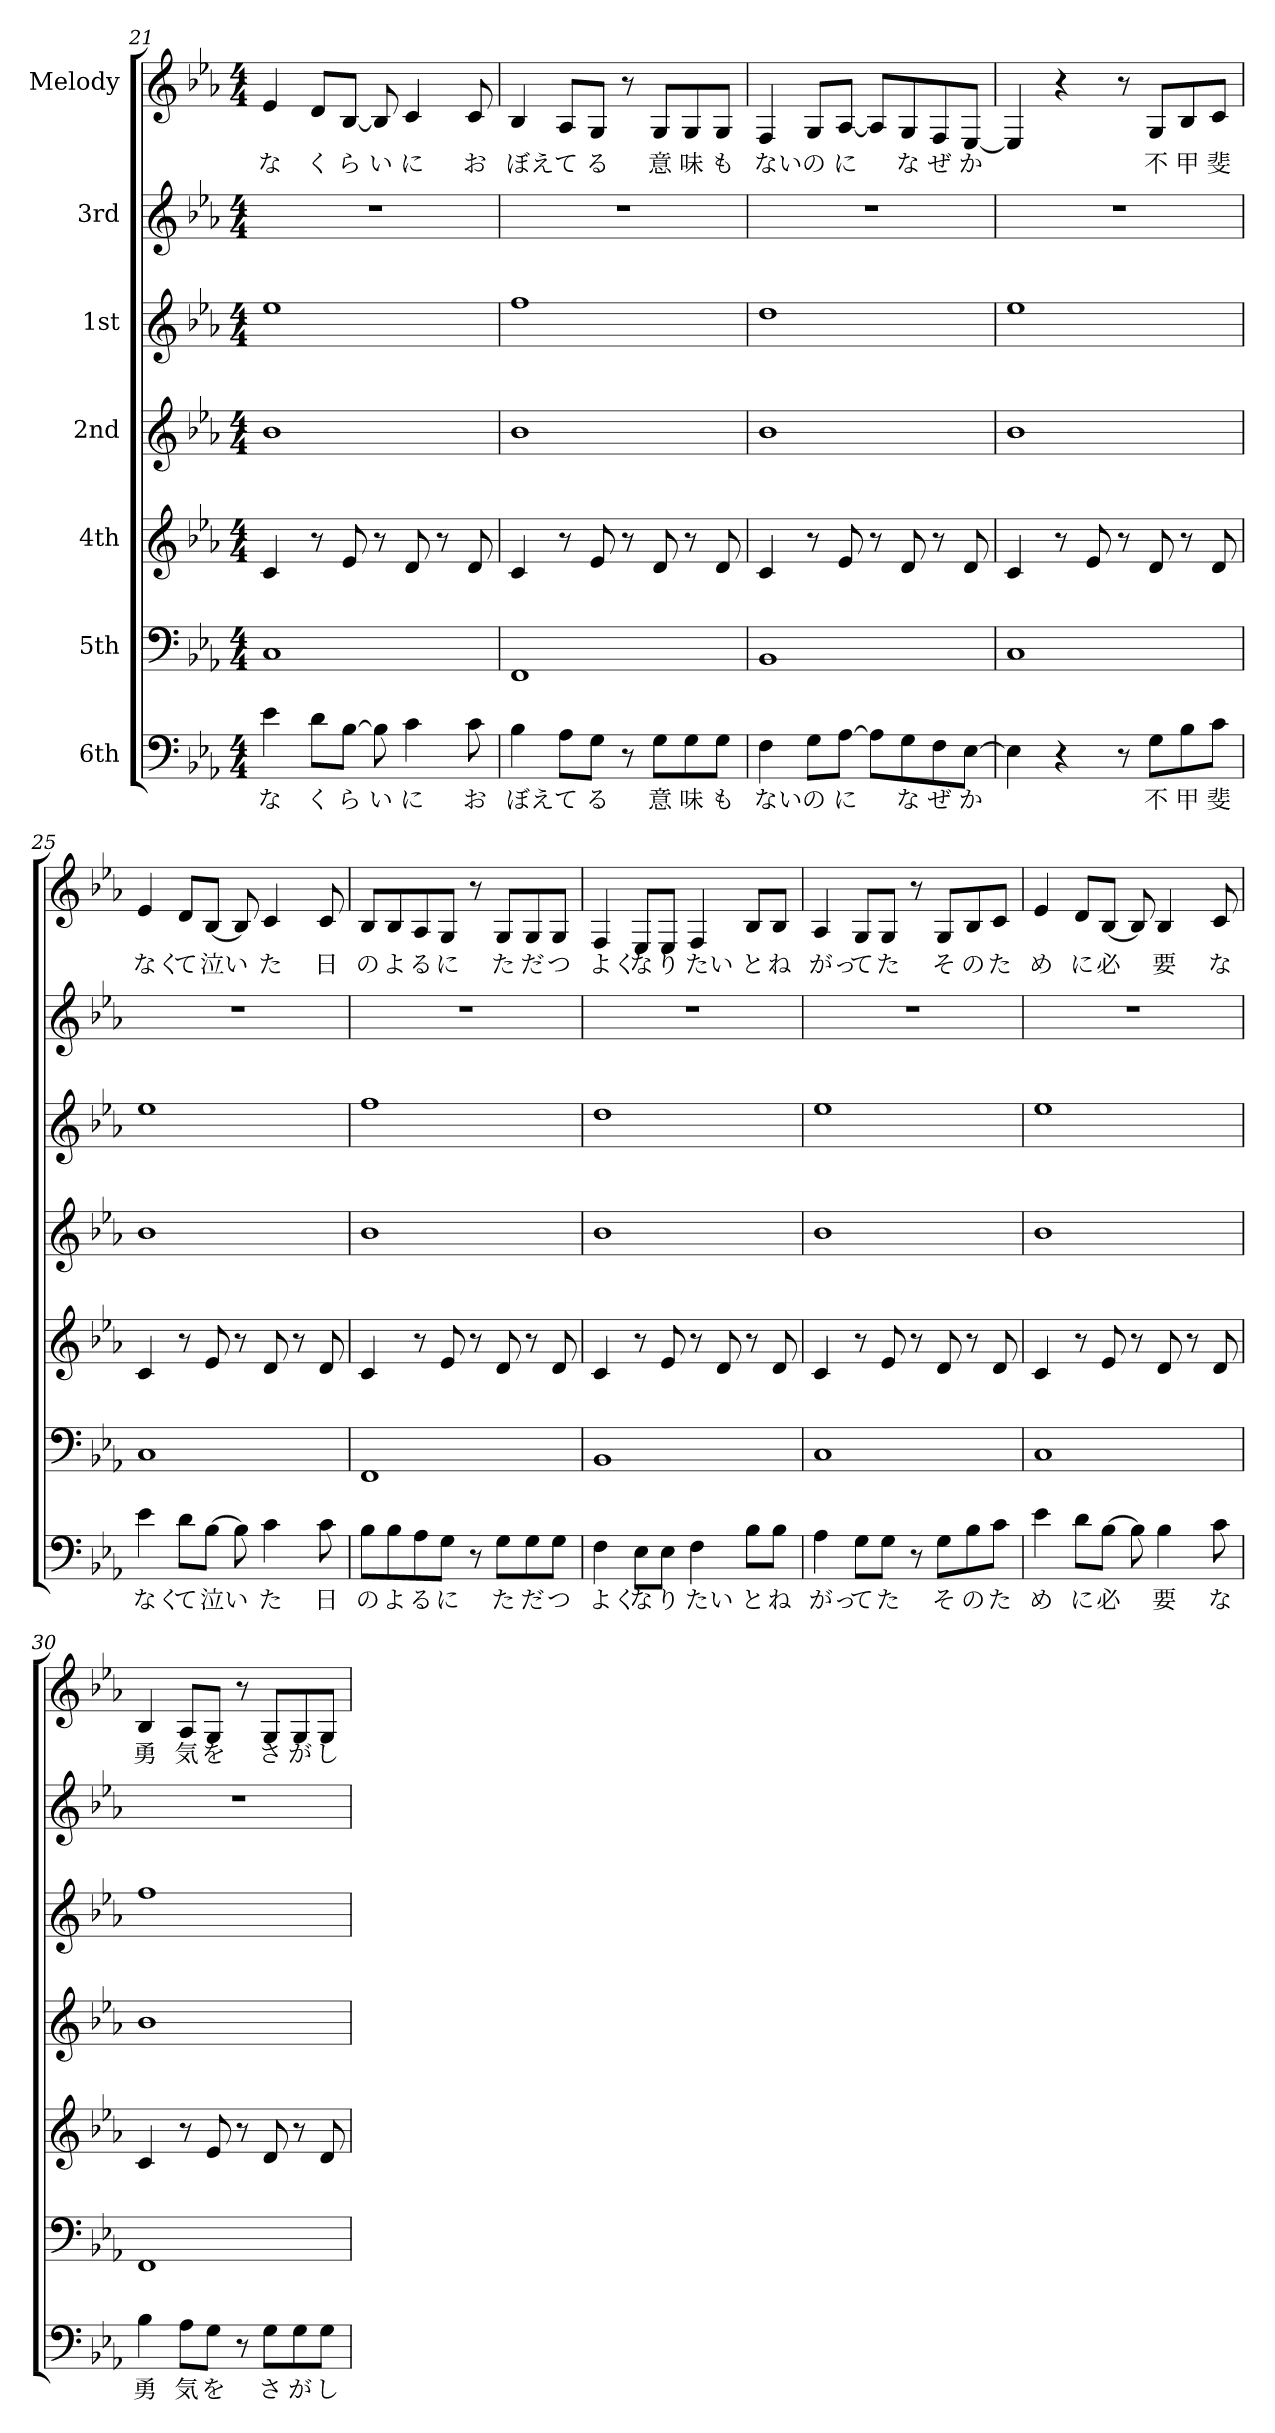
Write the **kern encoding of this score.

**kern	**text	**kern	**kern	**kern	**kern	**kern	**kern	**text
*part7	*part7	*part6	*part5	*part4	*part3	*part2	*part1	*part1
*staff7	*staff7	*staff6	*staff5	*staff4	*staff3	*staff2	*staff1	*staff1
*I"6th	*	*I"5th	*I"4th	*I"2nd	*I"1st	*I"3rd	*I"Melody	*
*clefF4	*	*clefF4	*clefG2	*clefG2	*clefG2	*clefG2	*clefG2	*
*k[b-e-a-]	*	*k[b-e-a-]	*k[b-e-a-]	*k[b-e-a-]	*k[b-e-a-]	*k[b-e-a-]	*k[b-e-a-]	*
*M4/4	*	*M4/4	*M4/4	*M4/4	*M4/4	*M4/4	*M4/4	*
=21	=21	=21	=21	=21	=21	=21	=21	=21
4e-	な	1C	4c	1b-	1ee-	1r	4e-	な
8dL	く	.	8r	.	.	.	8dL	く
[8B-J	ら	.	8e-	.	.	.	[8B-J	ら
8B-]	い	.	8r	.	.	.	8B-]	い
4c	に	.	8d	.	.	.	4c	に
.	.	.	8r	.	.	.	.	.
8c	お	.	8d	.	.	.	8c	お
=22	=22	=22	=22	=22	=22	=22	=22	=22
4B-	ぼえ	1FF	4c	1b-	1ff	1r	4B-	ぼえ
8A-L	て	.	8r	.	.	.	8A-L	て
8GJ	る	.	8e-	.	.	.	8GJ	る
8r	.	.	8r	.	.	.	8r	.
8GL	意	.	8d	.	.	.	8GL	意
8G	味	.	8r	.	.	.	8G	味
8GJ	も	.	8d	.	.	.	8GJ	も
=23	=23	=23	=23	=23	=23	=23	=23	=23
4F	ない	1BB-	4c	1b-	1dd	1r	4F	ない
8GL	の	.	8r	.	.	.	8GL	の
[8A-J	に	.	8e-	.	.	.	[8A-J	に
8A-L]	.	.	8r	.	.	.	8A-L]	.
8G	な	.	8d	.	.	.	8G	な
8F	ぜ	.	8r	.	.	.	8F	ぜ
[8E-J	か	.	8d	.	.	.	[8E-J	か
=24	=24	=24	=24	=24	=24	=24	=24	=24
4E-]	.	1C	4c	1b-	1ee-	1r	4E-]	.
4r	.	.	8r	.	.	.	4r	.
.	.	.	8e-	.	.	.	.	.
8r	.	.	8r	.	.	.	8r	.
8GL	不	.	8d	.	.	.	8GL	不
8B-	甲	.	8r	.	.	.	8B-	甲
8cJ	斐	.	8d	.	.	.	8cJ	斐
=25	=25	=25	=25	=25	=25	=25	=25	=25
4e-	なく	1C	4c	1b-	1ee-	1r	4e-	なく
8dL	て	.	8r	.	.	.	8dL	て
[8B-J	泣い	.	8e-	.	.	.	[8B-J	泣い
8B-]	.	.	8r	.	.	.	8B-]	.
4c	た	.	8d	.	.	.	4c	た
.	.	.	8r	.	.	.	.	.
8c	日	.	8d	.	.	.	8c	日
=26	=26	=26	=26	=26	=26	=26	=26	=26
8B-L	の	1FF	4c	1b-	1ff	1r	8B-L	の
8B-	よ	.	.	.	.	.	8B-	よ
8A-	る	.	8r	.	.	.	8A-	る
8GJ	に	.	8e-	.	.	.	8GJ	に
8r	.	.	8r	.	.	.	8r	.
8GL	た	.	8d	.	.	.	8GL	た
8G	だ	.	8r	.	.	.	8G	だ
8GJ	つ	.	8d	.	.	.	8GJ	つ
=27	=27	=27	=27	=27	=27	=27	=27	=27
4F	よく	1BB-	4c	1b-	1dd	1r	4F	よく
8E-L	な	.	8r	.	.	.	8E-L	な
8E-J	り	.	8e-	.	.	.	8E-J	り
4F	たい	.	8r	.	.	.	4F	たい
.	.	.	8d	.	.	.	.	.
8B-L	と	.	8r	.	.	.	8B-L	と
8B-J	ね	.	8d	.	.	.	8B-J	ね
=28	=28	=28	=28	=28	=28	=28	=28	=28
4A-	がっ	1C	4c	1b-	1ee-	1r	4A-	がっ
8GL	て	.	8r	.	.	.	8GL	て
8GJ	た	.	8e-	.	.	.	8GJ	た
8r	.	.	8r	.	.	.	8r	.
8GL	そ	.	8d	.	.	.	8GL	そ
8B-	の	.	8r	.	.	.	8B-	の
8cJ	た	.	8d	.	.	.	8cJ	た
=29	=29	=29	=29	=29	=29	=29	=29	=29
4e-	め	1C	4c	1b-	1ee-	1r	4e-	め
8dL	に	.	8r	.	.	.	8dL	に
[8B-J	必	.	8e-	.	.	.	[8B-J	必
8B-]	.	.	8r	.	.	.	8B-]	.
4B-	要	.	8d	.	.	.	4B-	要
.	.	.	8r	.	.	.	.	.
8c	な	.	8d	.	.	.	8c	な
=30	=30	=30	=30	=30	=30	=30	=30	=30
4B-	勇	1FF	4c	1b-	1ff	1r	4B-	勇
8A-L	気	.	8r	.	.	.	8A-L	気
8GJ	を	.	8e-	.	.	.	8GJ	を
8r	.	.	8r	.	.	.	8r	.
8GL	さ	.	8d	.	.	.	8GL	さ
8G	が	.	8r	.	.	.	8G	が
8GJ	し	.	8d	.	.	.	8GJ	し
=	=	=	=	=	=	=	=	=
*-	*-	*-	*-	*-	*-	*-	*-	*-
